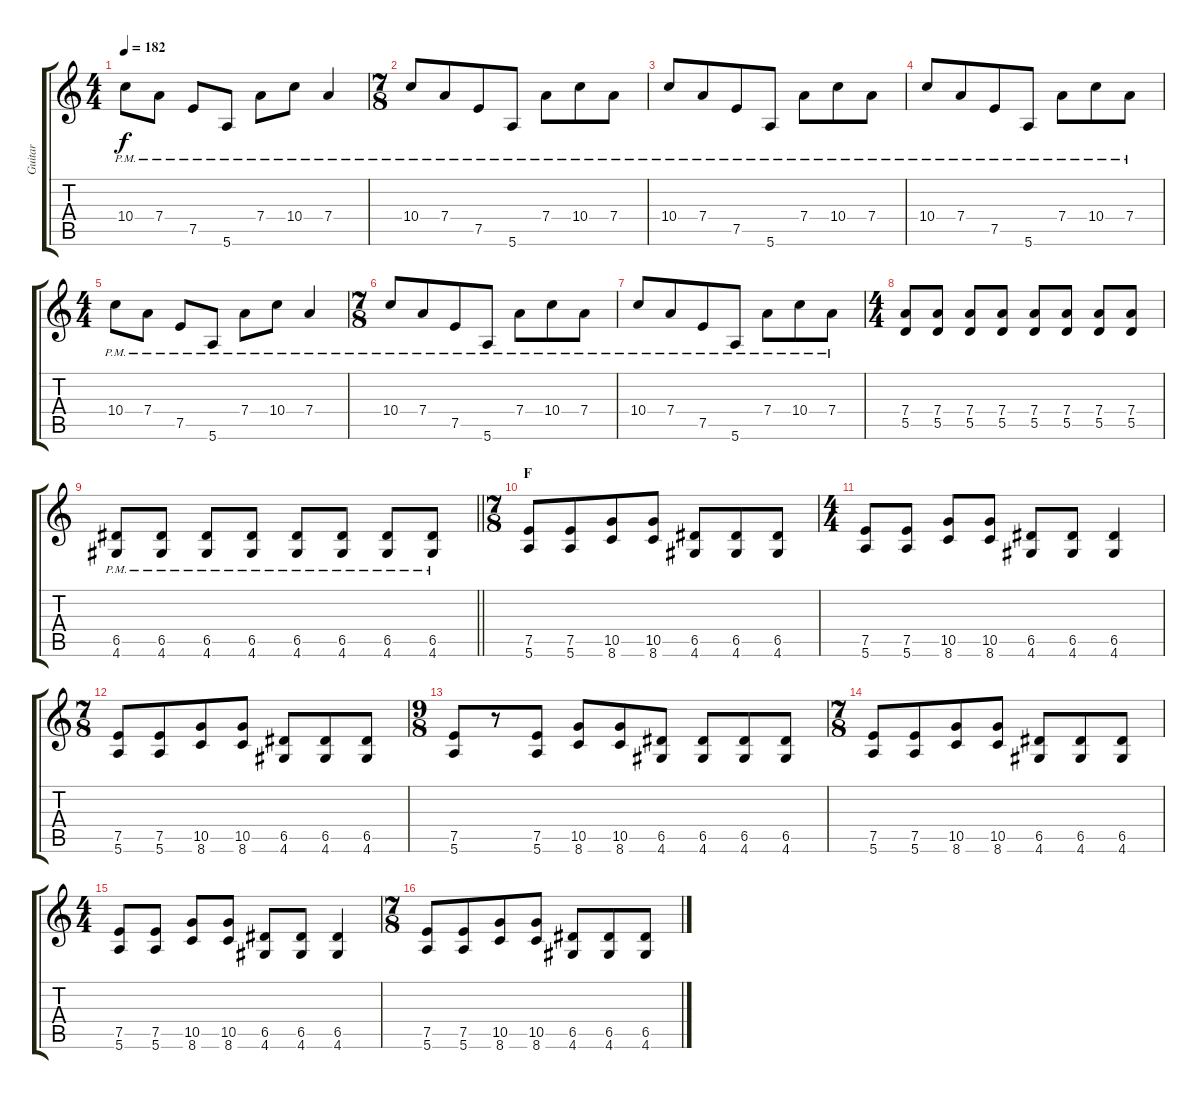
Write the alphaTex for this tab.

\track ("Guitar" "Guitar") {instrument distortionguitar}
\staff {score tabs}
\tuning (E4 B3 G3 D3 A2 E2) {hide}
\ts (4 4)
\tempo 182
\clef g2
\ks c
10.4{pm}.8{dy f} 7.4{pm}.8 7.5{pm}.8 5.6{pm}.8 7.4{pm}.8 10.4{pm}.8 7.4{pm}.4 |
\ts (7 8)
10.4{pm}.8 7.4{pm}.8 7.5{pm}.8 5.6{pm}.8 7.4{pm}.8 10.4{pm}.8 7.4{pm}.8 |
10.4{pm}.8 7.4{pm}.8 7.5{pm}.8 5.6{pm}.8 7.4{pm}.8 10.4{pm}.8 7.4{pm}.8 |
10.4{pm}.8 7.4{pm}.8 7.5{pm}.8 5.6{pm}.8 7.4{pm}.8 10.4{pm}.8 7.4{pm}.8 |
\ts (4 4)
10.4{pm}.8 7.4{pm}.8 7.5{pm}.8 5.6{pm}.8 7.4{pm}.8 10.4{pm}.8 7.4{pm}.4 |
\ts (7 8)
10.4{pm}.8 7.4{pm}.8 7.5{pm}.8 5.6{pm}.8 7.4{pm}.8 10.4{pm}.8 7.4{pm}.8 |
10.4{pm}.8 7.4{pm}.8 7.5{pm}.8 5.6{pm}.8 7.4{pm}.8 10.4{pm}.8 7.4{pm}.8 |
\ts (4 4)
(7.4 5.5).8{volume 12} (7.4 5.5).8 (7.4 5.5).8 (7.4 5.5).8 (7.4 5.5).8 (7.4 5.5).8 (7.4 5.5).8 (7.4 5.5).8 |
\barLineRight lightlight
(6.5{pm} 4.6{pm}).8 (6.5{pm} 4.6{pm}).8 (6.5{pm} 4.6{pm}).8 (6.5{pm} 4.6{pm}).8 (6.5{pm} 4.6{pm}).8 (6.5{pm} 4.6{pm}).8 (6.5{pm} 4.6{pm}).8 (6.5{pm} 4.6{pm}).8 |
\ts (7 8)
\section ("" "F")
(7.5 5.6).8 (7.5 5.6).8 (10.5 8.6).8 (10.5 8.6).8 (6.5 4.6).8 (6.5 4.6).8 (6.5 4.6).8 |
\ts (4 4)
(7.5 5.6).8 (7.5 5.6).8 (10.5 8.6).8 (10.5 8.6).8 (6.5 4.6).8 (6.5 4.6).8 (6.5 4.6).4 |
\ts (7 8)
(7.5 5.6).8 (7.5 5.6).8 (10.5 8.6).8 (10.5 8.6).8 (6.5 4.6).8 (6.5 4.6).8 (6.5 4.6).8 |
\ts (9 8)
(7.5 5.6).8 r.8 (7.5 5.6).8 (10.5 8.6).8 (10.5 8.6).8 (6.5 4.6).8 (6.5 4.6).8 (6.5 4.6).8 (6.5 4.6).8 |
\ts (7 8)
(7.5 5.6).8 (7.5 5.6).8 (10.5 8.6).8 (10.5 8.6).8 (6.5 4.6).8 (6.5 4.6).8 (6.5 4.6).8 |
\ts (4 4)
(7.5 5.6).8 (7.5 5.6).8 (10.5 8.6).8 (10.5 8.6).8 (6.5 4.6).8 (6.5 4.6).8 (6.5 4.6).4 |
\ts (7 8)
(7.5 5.6).8 (7.5 5.6).8 (10.5 8.6).8 (10.5 8.6).8 (6.5 4.6).8 (6.5 4.6).8 (6.5 4.6).8
